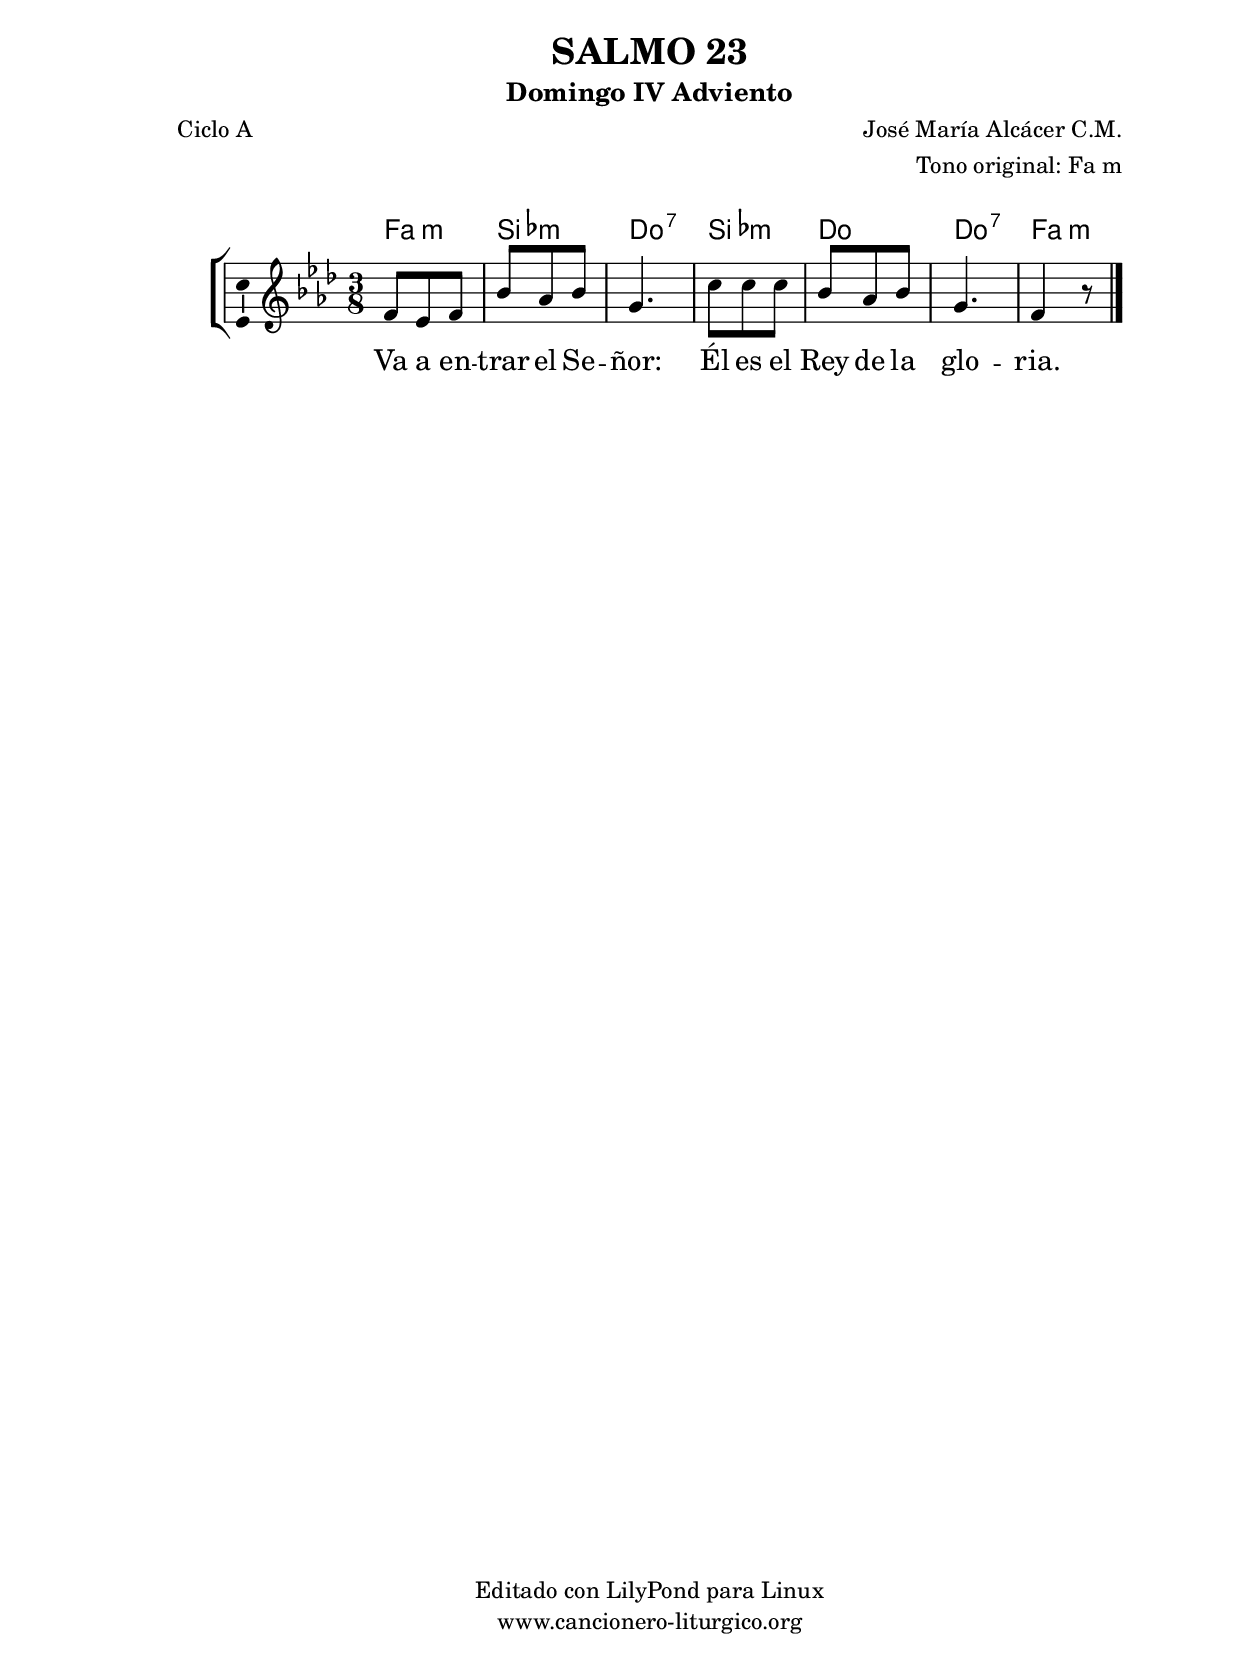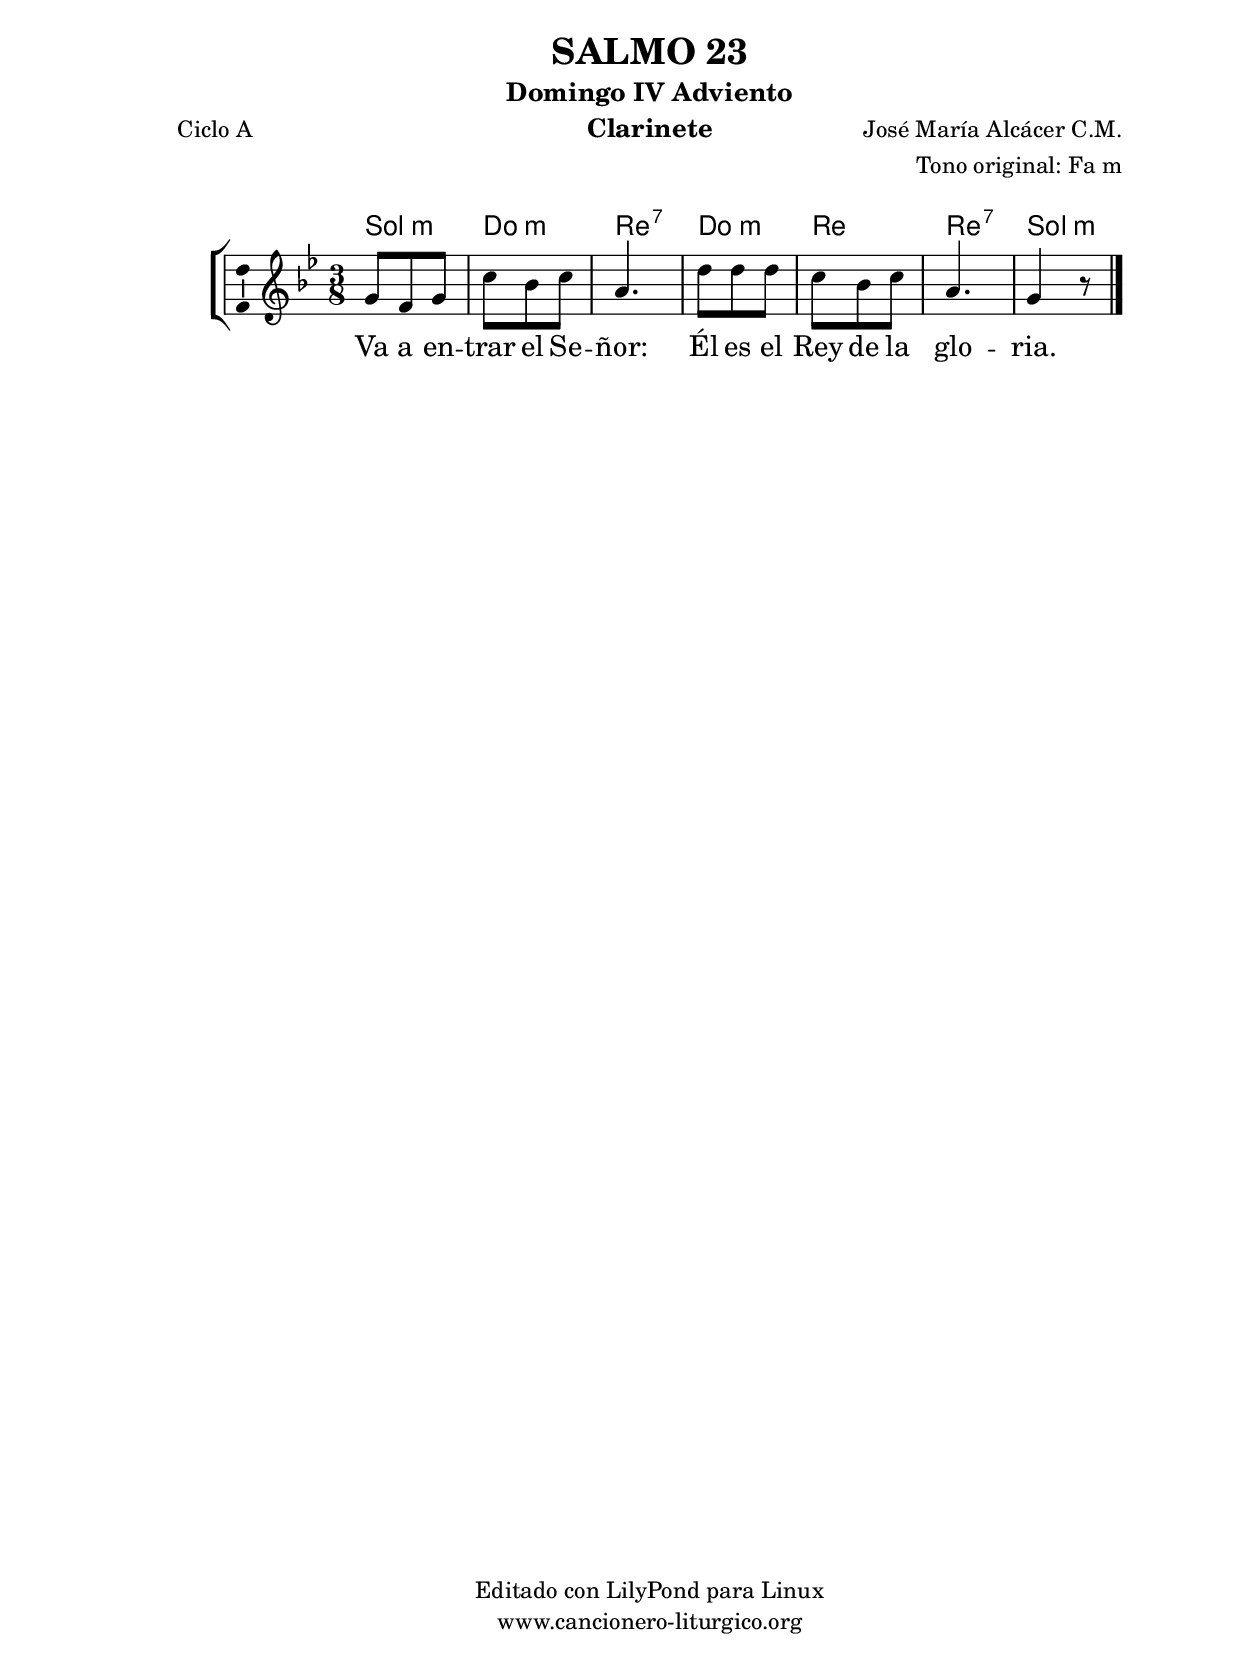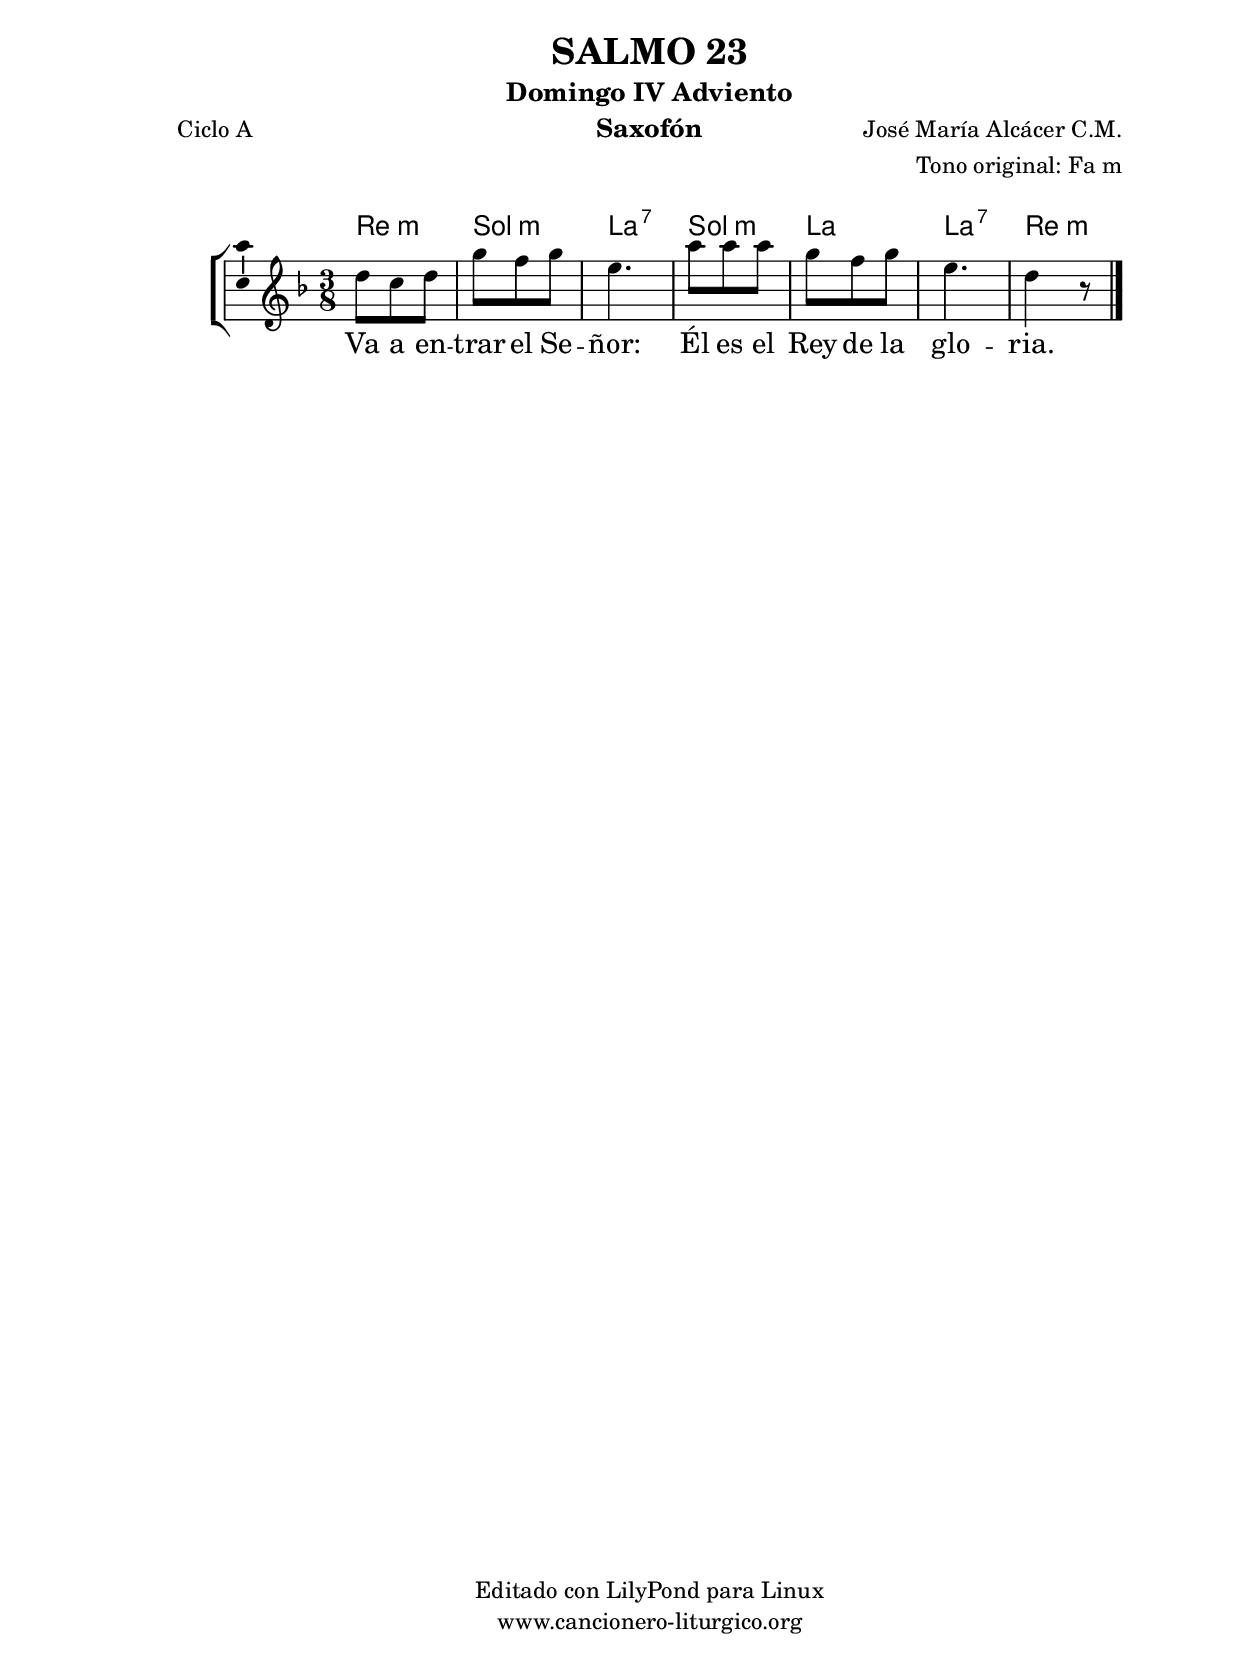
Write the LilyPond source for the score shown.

%
%para convertir .midi en .wav:
%timidity filename.midi -Ow -o finename.wav
%
%
%Para convertir de .wav a .mp3:
%lame -h -m j filename.wav
%
%
%para escuchar el midi:
%timidity nombrefichero.midi
%


%versión de lilypond para la que se ha escrito esta partitura:
\version "2.16.0"

	%Tamaño papel
	#(set-default-paper-size "a4")
	%Tamaño partitura
	#(set-global-staff-size 20)
	%No responde al pulsar sobre una nota
	#(ly:set-option 'point-and-click #f)

%parámetros del encabezamiento:
\header {
	title = "SALMO 23"
	subtitle = "Domingo IV Adviento"
	composer = "José María Alcácer C.M."
	poet = "Ciclo A"
	meter = ""
	arranger = "Tono original: Fa m"
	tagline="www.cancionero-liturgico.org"
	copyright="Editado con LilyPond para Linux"
	tiempo = "Adviento"
	usos = "Salmo"
	letra = "Va a entrar el Señor: Él es el Rey de la gloria."
	}

%parámetros asociados al papel:
\paper  {
	oddHeaderMarkup = \markup {\fill-line { \on-the-fly #not-first-page \fromproperty #'header:title \on-the-fly #not-first-page \fromproperty #'header:composer }}
	evenHeaderMarkup = \markup {\fill-line { \fromproperty #'header:composer \fromproperty #'header:title }}
	#(set-paper-size "a4")
	print-page-number = ##f
	first-page-number = 1
	print-first-page-number = ##f
%	head-separation = 3.0 \cm
	top-margin = 2.0 \cm
	bottom-margin = 0.5\cm
%%%	bottom-margin = -1.0\cm
	left-margin = 3.0 \cm
	line-width = 16.0 \cm 
	indent = 8\mm
	interscoreline = 2.\mm
	between-system-space = 15\mm
%	para que las partituras no llenen la hoja:
	ragged-bottom = ##t
%	idem para la última hoja:
	ragged-last-bottom = ##f
%	para que las partituras llenen el ancho del papel:
	ragged-last = ##f
	after-title-space = 2.5 \cm
%page-count=1
%system-count=8

	%Flexible Vertical Spacing
%	markup-markup-spacing =
%	#'((basic-distance . 15) (minimum-distance . 15) (padding . 3))
	markup-system-spacing =
	#'((basic-distance . 15) (minimum-distance . 15) (padding . 3))
	system-system-spacing =
	#'((basic-distance . 15) (minimum-distance . 15) (padding . 3))
	score-system-spacing =
	#'((basic-distance . 15) (minimum-distance . 15) (padding . 5))
%	top-system-spacing = % header
%	#'((basic-distance . 8) (minimum-distance . 0) (padding . 3))
%	top-markup-spacing =
%	#'((basic-distance . 20) (minimum-distance . 20) (padding . 3))
	last-bottom-spacing = % footer
	#'((basic-distance . 5) (minimum-distance . 5) (padding . 3))
%	score-markup-spacing =
%	#'((basic-distance . 16) (minimum-distance . 13) (padding . 3))

	}


%parámetros que afectan a toda la partitura:
global =  {
	%clave de sol (G):
	\clef G
	%armadura:
%	\transpose f e
	\key f \minor
	\tempo 8=126
	\set Score.tempoHideNote = ##t
	}


acordes = {
	\italianChords
	\chordmode {
%	\transpose f e
{

f4.:m bes:m c:7 bes:m c c:7 f:m

	}
	}
}

melodia = 
%	\transpose f e
{
	\relative c'{

\time 3/8
f8 ees f
bes aes bes
g4.
c8 c c
bes8 aes bes
g4.
f4 r8

	\bar "|."
	}
	}


texto = \lyricmode {
Va a en -- trar el Se -- ñor:
Él es el Rey de la glo -- ria.
	}


acordesStaff = \context ChordNames = acordesStaff <<
	\set chordChanges = ##t
	\acordes
	>>


vozStaff = \context Voice = vozStaff
\with {\consists "Ambitus_engraver"}
<<
%	\set Staff.instrumentName = ""
%	\set Staff.shortInstrumentName = ""
%	\set Staff.midiInstrument = #"clarinet"
%	\set Staff.midiInstrument = #"cello"
%	\set Staff.midiInstrument = #"flute"
	\set Staff.midiInstrument = #"electric guitar (jazz)"
%	\set Staff.midiInstrument = #"english horn"
%	\set Staff.midiInstrument = #"violin"
%	\set Staff.midiInstrument = #"glockenspiel"
	\set Staff.midiMinimumVolume = #0.7
	\set Staff.midiMaximumVolume = #0.9
	\global
	\melodia
	>>


textoStaff = \context Lyrics = textoStaff <<
	\lyricsto vozStaff \texto
	>>

\book {
	\score {
		\context ChoirStaff {
			\override StaffGroup.SystemStartBracket #'collapse-height = #1
			\override Score.SystemStartBar #'collapse-height = #1
			<<
			\acordesStaff
			\vozStaff
			\textoStaff
			>>
			}
		\layout {
	    		\context {
				\Lyrics
				\override LyricText #'font-size = #2
				}
	   		 \context {
				\Score
				%fontSize = #3
				\override StaffSymbol #'staff-space = #(magstep +3)
				%\override Beam #'thickness = #0.55
				%\override SpacingSpanner #'spacing-increment = #1.0
				%\override Slur #'height-limit = #1.5
				}
			}
		}
	\score {
		\unfoldRepeats
		\context ChoirStaff {
			<<
			\acordesStaff
			\vozStaff
			>>
			}
		\midi {
	  		\context {
	  			\Score
				tempoWholesPerMinute = #(ly:make-moment 70 4)
				}
			}
		}
	}

%Partitura para clarinete
#(define output-suffix "C")
\book {
	\header{
		instrument = "Clarinete"
		}
	\score {
		\context ChoirStaff {
			\override StaffGroup.SystemStartBracket #'collapse-height = #1
			\override Score.SystemStartBar #'collapse-height = #1
\transpose c d
			<<
			\acordesStaff
			\vozStaff
			\textoStaff
			>>
			}
		\layout {
	    		\context {
				\Lyrics
				\override LyricText #'font-size = #2
				}
	   		 \context {
				\Score
				%fontSize = #3
				\override StaffSymbol #'staff-space = #(magstep +3)
				%\override Beam #'thickness = #0.55
				%\override SpacingSpanner #'spacing-increment = #1.0
				%\override Slur #'height-limit = #1.5
				}
			}
		}
	}

%Partitura para saxofón
#(define output-suffix "S")
\book {
	\header{
		instrument = "Saxofón"
		}
	\score {
		\context ChoirStaff {
			\override StaffGroup.SystemStartBracket #'collapse-height = #1
			\override Score.SystemStartBar #'collapse-height = #1
\transpose c a
			<<
			\acordesStaff
			\vozStaff
			\textoStaff
			>>
			}
		\layout {
	    		\context {
				\Lyrics
				\override LyricText #'font-size = #2
				}
	   		 \context {
				\Score
				%fontSize = #3
				\override StaffSymbol #'staff-space = #(magstep +3)
				%\override Beam #'thickness = #0.55
				%\override SpacingSpanner #'spacing-increment = #1.0
				%\override Slur #'height-limit = #1.5
				}
			}
		}
	}

